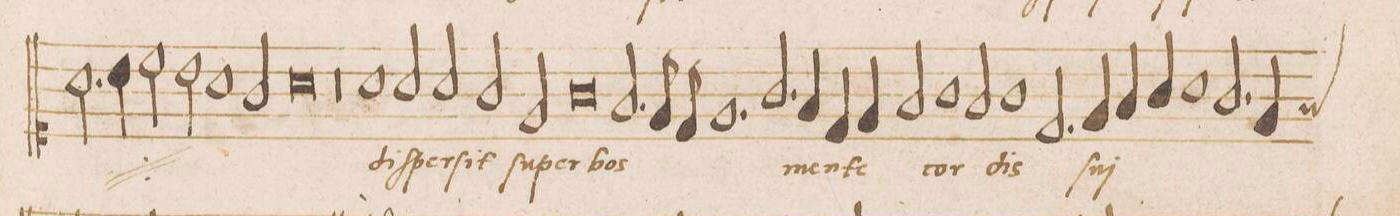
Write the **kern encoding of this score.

**kern	**text
*I"DISCANTVS	*
*clefC1	*
*k[]	*
*met(C|)	*
*M2/1	*
2.a\	diſ-
=78-	=78-
4b\	-per-
2cc\	-ſit,
2b\	ſu-
1a\	.
=79-	=79-
2g/	-per-
0a	-bos
*	*Xij
=80-	=80-
0r	.
=81-	=81-
1a	diſ-
=82-	=82-
2a/	-per-
2a/	-ſit
2g/	.
2e/	ſu-
=83-	=83-
0g	-per-
=84-	=84-
2.f/	-bos
8e/	.
8d/	.
1.e	.
=85-	=85-
2.g/	.
4f/	men-
4d/	-te
4e/	.
=86-	=86-
2f/	.
1g	cor-
2f/	.
=87-	=87-
1g	-dis
2.d/	.
4e/	ſu-
=88-	=88-
4f/	-j
4g/	.
1a	.
2.g/	.
=89-	=89-
4e/	.
*custos:f	*
*-	*-
